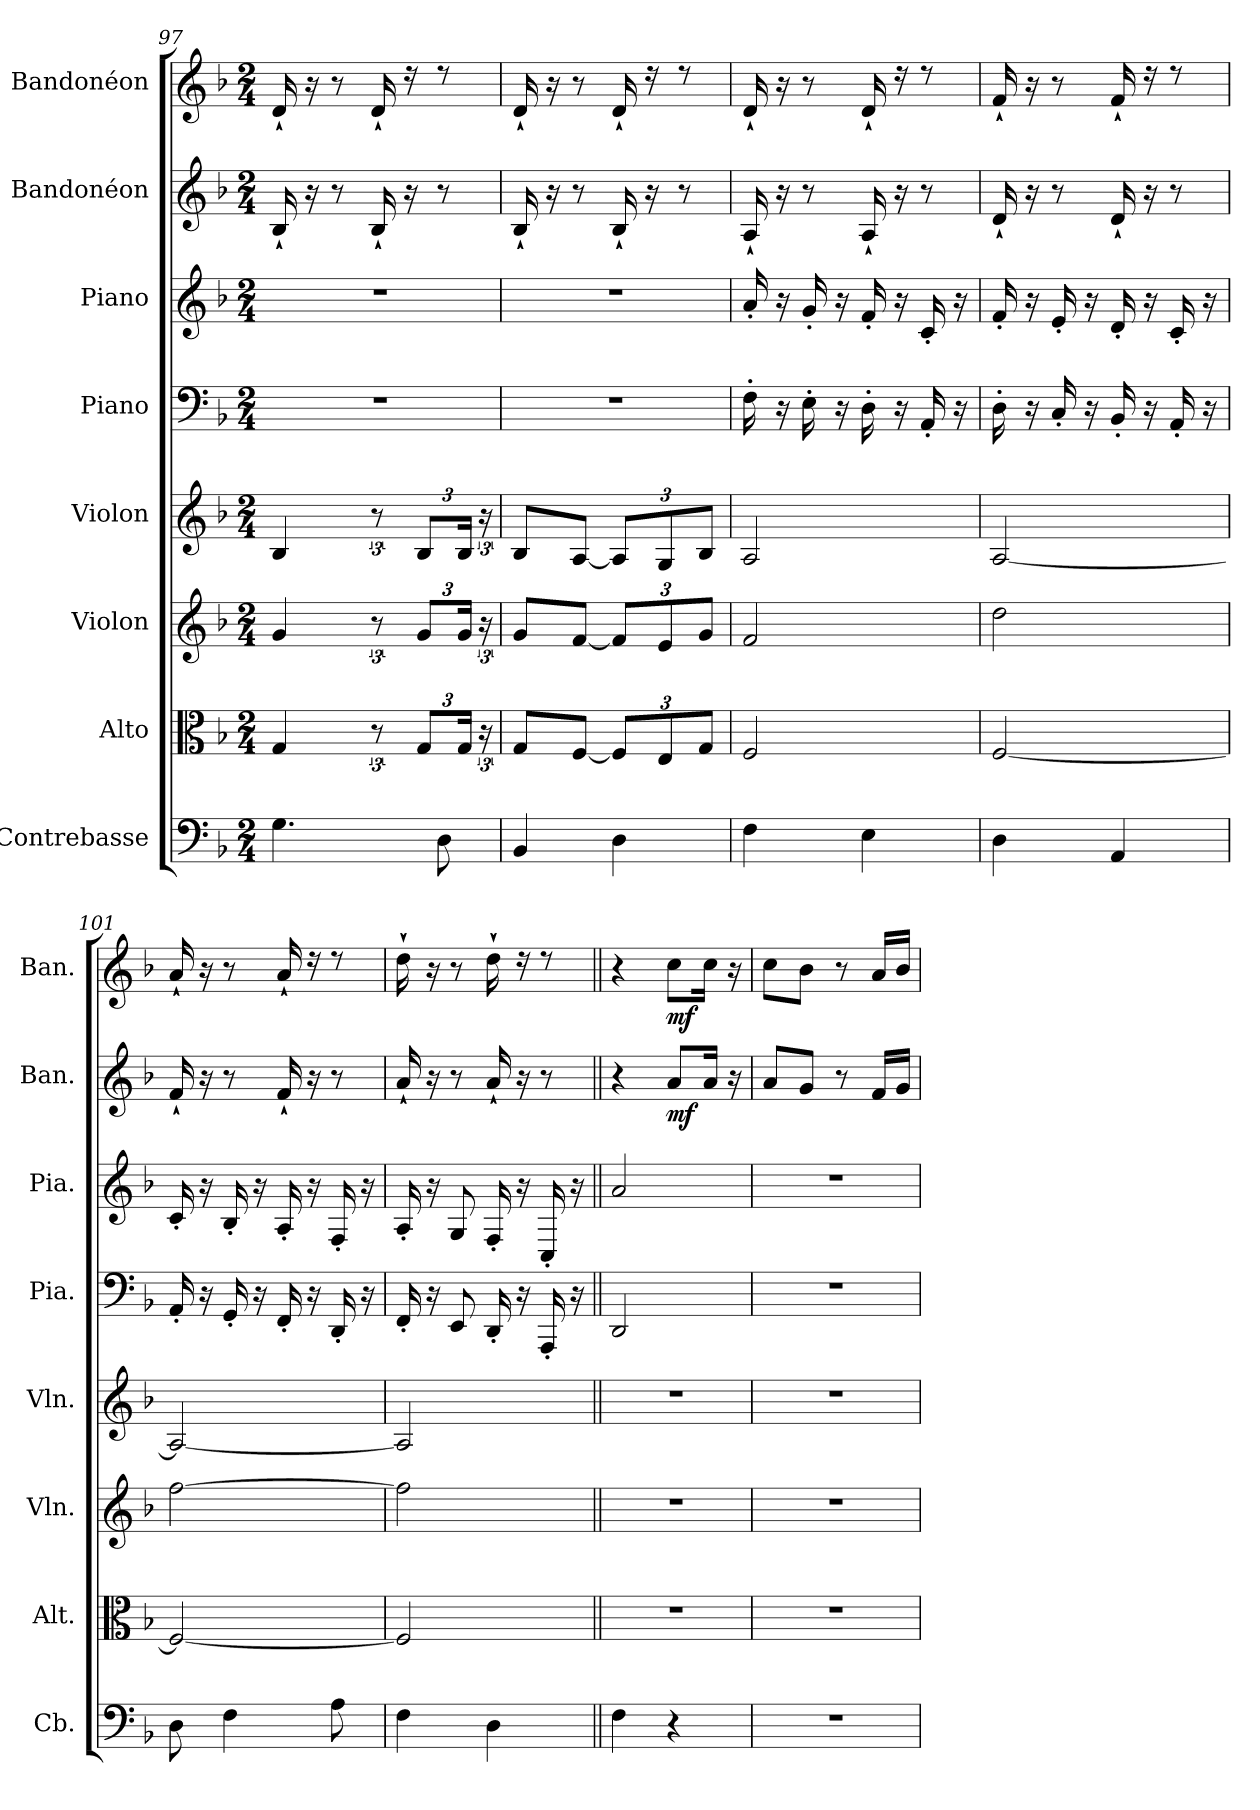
**kern	**kern	**kern	**kern	**kern	**kern	**kern	**dynam	**kern	**dynam
*part8	*part7	*part6	*part5	*part4	*part3	*part2	*part2	*part1	*part1
*staff8	*staff7	*staff6	*staff5	*staff4	*staff3	*staff2	*staff2	*staff1	*staff1
*I"Contrebasse	*I"Alto	*I"Violon	*I"Violon	*I"Piano	*I"Piano	*I"Bandonéon	*	*I"Bandonéon	*
*I'Cb.	*I'Alt.	*I'Vln.	*I'Vln.	*I'Pia.	*I'Pia.	*I'Ban.	*	*I'Ban.	*
!!LO:PB:g=z
*clefF4	*clefC3	*clefG2	*clefG2	*clefF4	*clefG2	*clefG2	*	*clefG2	*
*ITrd7c12	*	*	*	*	*	*	*	*	*
*k[b-]	*k[b-]	*k[b-]	*k[b-]	*k[b-]	*k[b-]	*k[b-]	*	*k[b-]	*
*M2/4	*M2/4	*M2/4	*M2/4	*M2/4	*M2/4	*M2/4	*	*M2/4	*
=97	=97	=97	=97	=97	=97	=97	=97	=97	=97
4.GG\	4G/	4g/	4B-/	2r	2r	16B-`/	.	16d`/	.
.	.	.	.	.	.	16r	.	16r	.
.	.	.	.	.	.	8r	.	8r	.
.	12r	12r	12r	.	.	16B-`/	.	16d`/	.
.	.	.	.	.	.	16r	.	16rdd	.
.	12G/L	12g/L	12B-/L	.	.	.	.	.	.
8DD\	.	.	.	.	.	8r	.	8rdd	.
.	24G/Jk	24g/Jk	24B-/Jk	.	.	.	.	.	.
.	24r	24r	24r	.	.	.	.	.	.
=98	=98	=98	=98	=98	=98	=98	=98	=98	=98
4BBB-/	8G/L	8g/L	8B-/L	2r	2r	16B-`/	.	16d`/	.
.	.	.	.	.	.	16r	.	16r	.
.	[8F/J	[8f/J	[8A/J	.	.	8r	.	8r	.
*	*Xbrackettup	*Xbrackettup	*Xbrackettup	*	*	*	*	*	*
4DD\	12F/L]	12f/L]	12A/L]	.	.	16B-`/	.	16d`/	.
.	.	.	.	.	.	16r	.	16rdd	.
.	12E/	12e/	12G/	.	.	.	.	.	.
.	.	.	.	.	.	8r	.	8rdd	.
.	12G/J	12g/J	12B-/J	.	.	.	.	.	.
=99	=99	=99	=99	=99	=99	=99	=99	=99	=99
4FF\	2F/	2f/	2A/	16F'\	16a'/	16A`/	.	16d`/	.
.	.	.	.	16r	16r	16r	.	16r	.
.	.	.	.	16E'\	16g'/	8r	.	8r	.
.	.	.	.	16r	16r	.	.	.	.
4EE\	.	.	.	16D'\	16f'/	16A`/	.	16d`/	.
.	.	.	.	16r	16r	16r	.	16rdd	.
.	.	.	.	16AA'/	16c'/	8r	.	8rdd	.
.	.	.	.	16r	16r	.	.	.	.
=100	=100	=100	=100	=100	=100	=100	=100	=100	=100
4DD\	[2F/	2dd\	[2A/	16D'\	16f'/	16d`/	.	16f`/	.
.	.	.	.	16r	16r	16r	.	16r	.
.	.	.	.	16C'/	16e'/	8r	.	8r	.
.	.	.	.	16r	16r	.	.	.	.
4AAA/	.	.	.	16BB-'/	16d'/	16d`/	.	16f`/	.
.	.	.	.	16r	16r	16r	.	16rdd	.
.	.	.	.	16AA'/	16c'/	8r	.	8rdd	.
.	.	.	.	16r	16r	.	.	.	.
!!LO:PB:g=z
=101	=101	=101	=101	=101	=101	=101	=101	=101	=101
8DD\	2F/_	[2ff\	2A/_	16AA'/	16c'/	16f`/	.	16a`/	.
.	.	.	.	16r	16r	16r	.	16r	.
4FF\	.	.	.	16GG'/	16B-'/	8r	.	8r	.
.	.	.	.	16r	16r	.	.	.	.
.	.	.	.	16FF'/	16A'/	16f`/	.	16a`/	.
.	.	.	.	16r	16r	16r	.	16rdd	.
8AA\	.	.	.	16DD'/	16F'/	8r	.	8rdd	.
.	.	.	.	16r	16r	.	.	.	.
=102	=102	=102	=102	=102	=102	=102	=102	=102	=102
4FF\	2F/]	2ff\]	2A/]	16FF'/	16A'/	16a`/	.	16dd`\	.
.	.	.	.	16r	16r	16r	.	16r	.
.	.	.	.	8EE/	8G/	8r	.	8r	.
4DD\	.	.	.	16DD'/	16F'/	16a`/	.	16dd`\	.
.	.	.	.	16r	16r	16r	.	16rdd	.
.	.	.	.	16AAA'/	16C'/	8r	.	8rdd	.
.	.	.	.	16r	16r	.	.	.	.
=103||	=103||	=103||	=103||	=103||	=103||	=103||	=103||	=103||	=103||
4FF\	2r	2r	2r	2DD/	2a/	4r	.	4r	.
!	!	!	!	!	!	!	!LO:DY:b	!	!LO:DY:b
4r	.	.	.	.	.	8a/L	mf	8cc\L	mf
.	.	.	.	.	.	16a/Jk	.	16cc\Jk	.
.	.	.	.	.	.	16r	.	16r	.
=104	=104	=104	=104	=104	=104	=104	=104	=104	=104
2r	2r	2r	2r	2r	2r	8a/L	.	8cc\L	.
.	.	.	.	.	.	8g/J	.	8b-\J	.
.	.	.	.	.	.	8r	.	8r	.
.	.	.	.	.	.	16f/LL	.	16a/LL	.
.	.	.	.	.	.	16g/JJ	.	16b-/JJ	.
=	=	=	=	=	=	=	=	=	=
*-	*-	*-	*-	*-	*-	*-	*-	*-	*-
